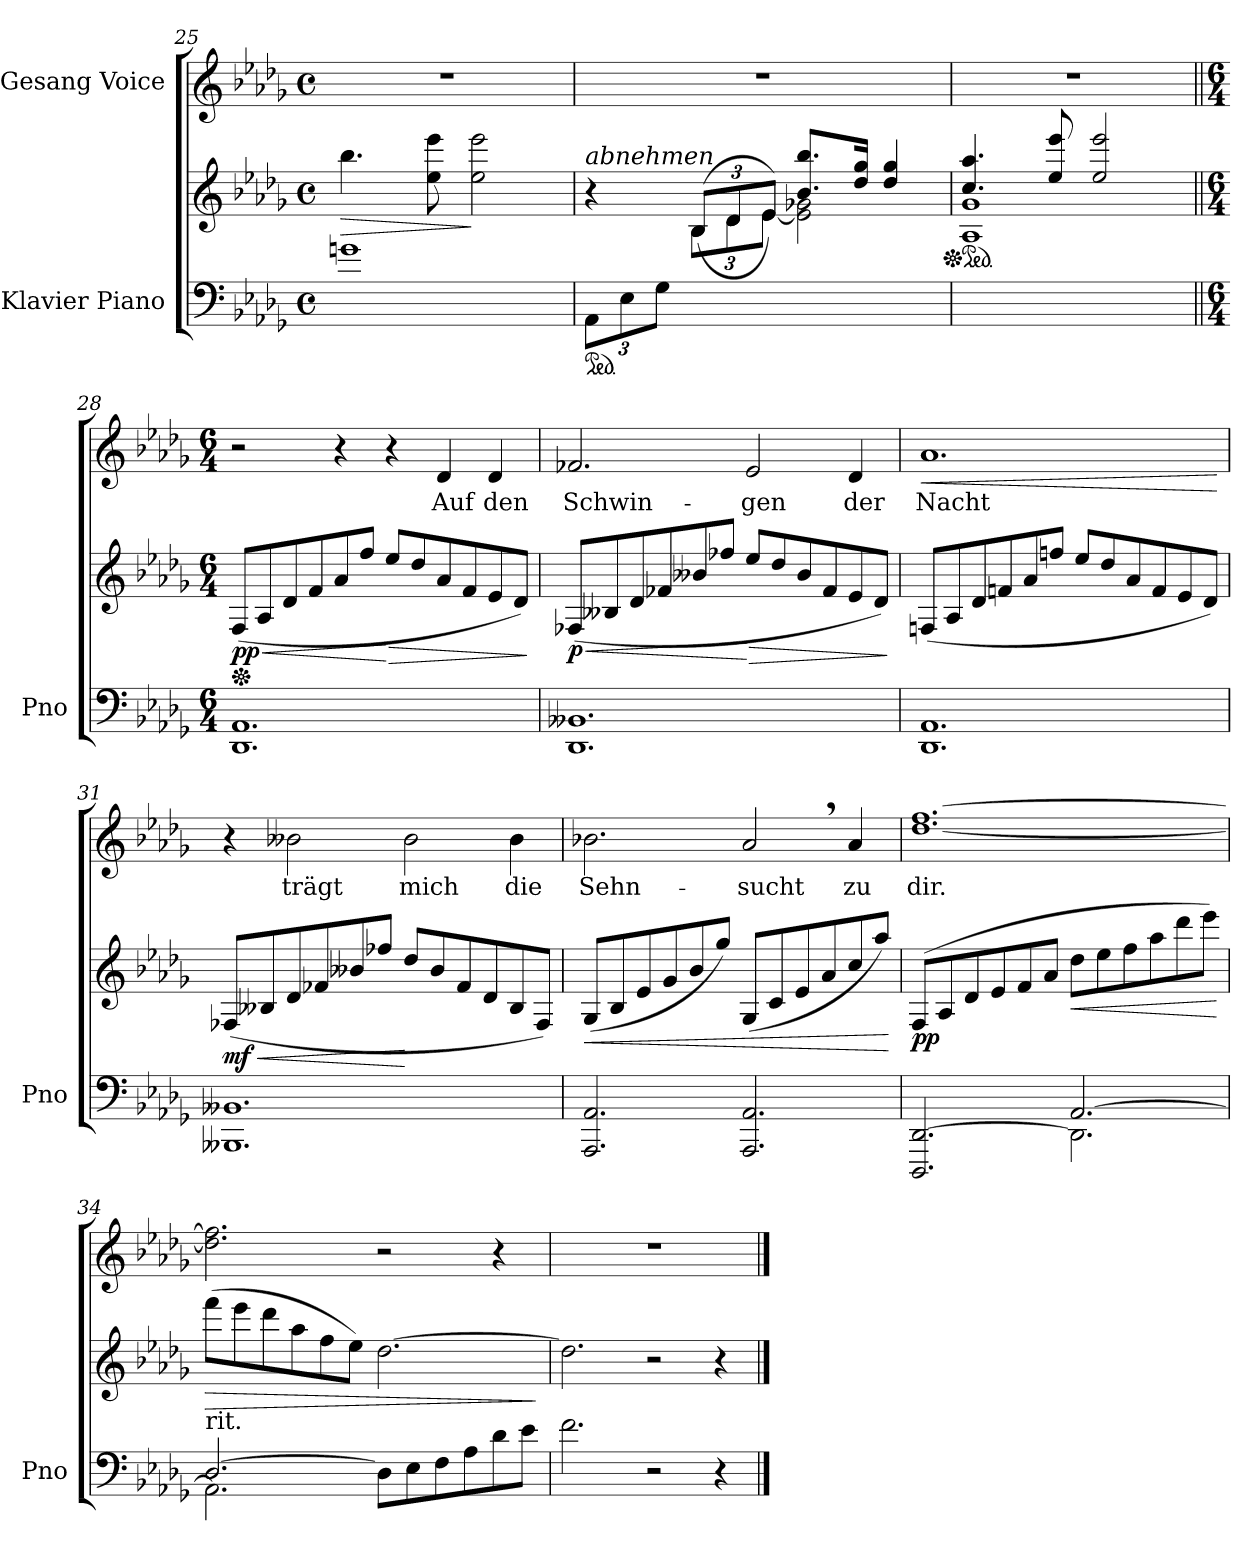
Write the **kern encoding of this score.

**kern	**kern	**dynam	**kern	**text	**dynam
*part2	*part2	*part2	*part1	*part1	*part1
*staff3	*staff2	*staff2/3	*staff1	*staff1	*staff1
*I"Klavier Piano	*	*	*I"Gesang Voice	*	*
*I'Pno	*	*	*	*	*
*clefF4	*clefG2	*	*clefG2	*	*
*k[b-e-a-d-g-]	*k[b-e-a-d-g-]	*	*k[b-e-a-d-g-]	*	*
*M4/4	*M4/4	*	*M4/4	*	*
*met(c)	*met(c)	*	*met(c)	*	*
=25	=25	=25	=25	=25	=25
!	!	!LO:HP:b	!	!	!
1gn	4.bb-\	>	1r	.	.
.	8ee-\ 8eee-\	.	.	.	.
.	2ee-\ 2eee-\	]	.	.	.
=26	=26	=26	=26	=26	=26
*ped	*	*	*	*	*
*	*^	*	*	*	*
!	!LO:TX:i:t=abnehmen	!	!	!	!	!
12AA-\L	4r	4ryy	.	1r	.	.
12E-\	.	.	.	.	.	.
12G-\J	.	.	.	.	.	.
*	*Xbrackettup	*	*	*	*	*
2.ryy	((>12B-/L	12B-\L	.	.	.	.
.	12d-/	12d-\	.	.	.	.
.	12e-/J))	[<12e-\J	.	.	.	.
.	8.b-/ 8.bb-/L	2e-\] 2g-X\	.	.	.	.
.	16dd-/ 16gg-/Jk	.	.	.	.	.
.	4dd-/ 4gg-/	.	.	.	.	.
=27	=27	=27	=27	=27	=27	=27
*	*Xped	*	*	*	*	*
*	*ped	*	*	*	*	*
1ryy	4.cc/ 4.aa-/	1A- 1g-	.	1r	.	.
.	8ee-/ 8eee-/	.	.	.	.	.
.	2ee-/ 2eee-/	.	.	.	.	.
*	*v	*v	*	*	*	*
=28||	=28||	=28||	=28||	=28||	=28||
*M6/4	*M6/4	*	*M6/4	*	*
*	*Xped	*	*	*	*
!	!	!LO:HP:b	!	!	!
!	!	!LO:DY:n=1:b	!	!	!
1.DD- 1.AA-	(>8F/L	< pp	2r	.	.
.	8A-/	.	.	.	.
.	8d-/	.	.	.	.
.	8f/	.	.	.	.
.	8a-/	.	4r	.	.
.	8ff/J	.	.	.	.
!	!	!LO:HP:n=1:b	!	!	!
.	8ee-/L	[ >	4r	.	.
.	8dd-/	.	.	.	.
.	8a-/	.	4d-/	Auf	.
.	8f/	.	.	.	.
.	8e-/	.	4d-/	den	.
.	8d-/J)	.	.	.	.
.	.	]	.	.	.
=29	=29	=29	=29	=29	=29
!	!	!LO:HP:b	!	!	!
!	!	!LO:DY:n=1:b	!	!	!
1.DD- 1.BB--X	(>8F-X/L	< p	2.f-X/	Schwin-	.
.	8B--X/	.	.	.	.
.	8d-/	.	.	.	.
.	8f-X/	.	.	.	.
.	8b--X/	.	.	.	.
.	8ff-X/J	.	.	.	.
!	!	!LO:HP:n=1:b	!	!	!
.	8ee-/L	[ >	2e-/	-gen	.
.	8dd-/	.	.	.	.
.	8b--/	.	.	.	.
.	8f-/	.	.	.	.
.	8e-/	.	4d-/	der	.
.	8d-/J)	.	.	.	.
.	.	]	.	.	.
=30	=30	=30	=30	=30	=30
!	!	!	!	!	!LO:HP:b
1.DD- 1.AA-	(>8Fn/L	.	1.a-	Nacht	<
.	8A-/	.	.	.	.
.	8d-/	.	.	.	.
.	8fn/	.	.	.	.
.	8a-/	.	.	.	.
.	8ffn/J	.	.	.	.
.	8ee-/L	.	.	.	.
.	8dd-/	.	.	.	.
.	8a-/	.	.	.	.
.	8f/	.	.	.	.
.	8e-/	.	.	.	.
.	8d-/J)	.	.	.	.
.	.	.	.	.	[
=31	=31	=31	=31	=31	=31
!	!	!LO:HP:b	!	!	!
!	!	!LO:DY:n=1:b	!	!	!
1.BBB--X 1.BB--X	(>8F-X/L	< mf	4r	.	.
.	8B--X/	.	.	.	.
.	8d-/	.	2b--X\	trägt	.
.	8f-X/	.	.	.	.
.	8b--X/	.	.	.	.
.	8ff-X/J	.	.	.	.
.	8dd-/L	[	2b--\	mich	.
.	8b--/	.	.	.	.
.	8f-/	.	.	.	.
.	8d-/	.	.	.	.
.	8B--/	.	4b--\	die	.
.	8F-/J)	.	.	.	.
=32	=32	=32	=32	=32	=32
!	!	!LO:HP:b	!	!	!
2.AAA-/ 2.AA-/	(>8G-/L	<	2.b-X\	Sehn-	.
.	8B-/	.	.	.	.
.	8e-/	.	.	.	.
.	8g-/	.	.	.	.
.	8b-/	.	.	.	.
.	8gg-/J)	.	.	.	.
2.AAA-/ 2.AA-/	(>8G-/L	.	2a-,/	-sucht	.
.	8c/	.	.	.	.
.	8e-/	.	.	.	.
.	8a-/	.	.	.	.
.	8cc/	.	4a-/	zu	.
.	8aa-/J)	.	.	.	.
.	.	[	.	.	.
=33	=33	=33	=33	=33	=33
*^	*	*	*	*	*
!	!	!	!LO:DY:b	!	!	!
2.DDD-/ [<2.DD-/	2.ryy	(8F/L	pp	[1.dd- [1.ff	dir.	.
.	.	8A-/	.	.	.	.
.	.	8d-/	.	.	.	.
.	.	8e-/	.	.	.	.
.	.	8f/	.	.	.	.
.	.	8a-/J	.	.	.	.
!	!	!	!LO:HP:b	!	!	!
[<2.AA-/	2.DD-\]	8dd-\L	<	.	.	.
.	.	8ee-\	.	.	.	.
.	.	8ff\	.	.	.	.
.	.	8aa-\	.	.	.	.
.	.	8ddd-\	.	.	.	.
.	.	8eee-\J)	.	.	.	.
*v	*v	*	*	*	*	*
.	.	[	.	.	.
=34	=34	=34	=34	=34	=34
*^	*	*	*	*	*
!	!	!LO:TX:b:t=rit.	!	!	!	!
!	!	!	!LO:HP:b	!	!	!
[2.D-/	2.AA-\]	(8fff\L	>	2.dd-\] 2.ff\]	.	.
.	.	8eee-\	.	.	.	.
.	.	8ddd-\	.	.	.	.
.	.	8aa-\	.	.	.	.
.	.	8ff\	.	.	.	.
.	.	8ee-\J)	.	.	.	.
8D-\L]	2.ryy	[2.dd-\	.	2r	.	.
8E-\	.	.	.	.	.	.
8F\	.	.	.	.	.	.
8A-\	.	.	.	.	.	.
8d-\	.	.	.	4r	.	.
8e-\J	.	.	.	.	.	.
*v	*v	*	*	*	*	*
.	.	]	.	.	.
=35	=35	=35	=35	=35	=35
2.f\	2.dd-\]	.	1.r	.	.
2r	2r	.	.	.	.
4r	4r	.	.	.	.
==	==	==	==	==	==
*-	*-	*-	*-	*-	*-
